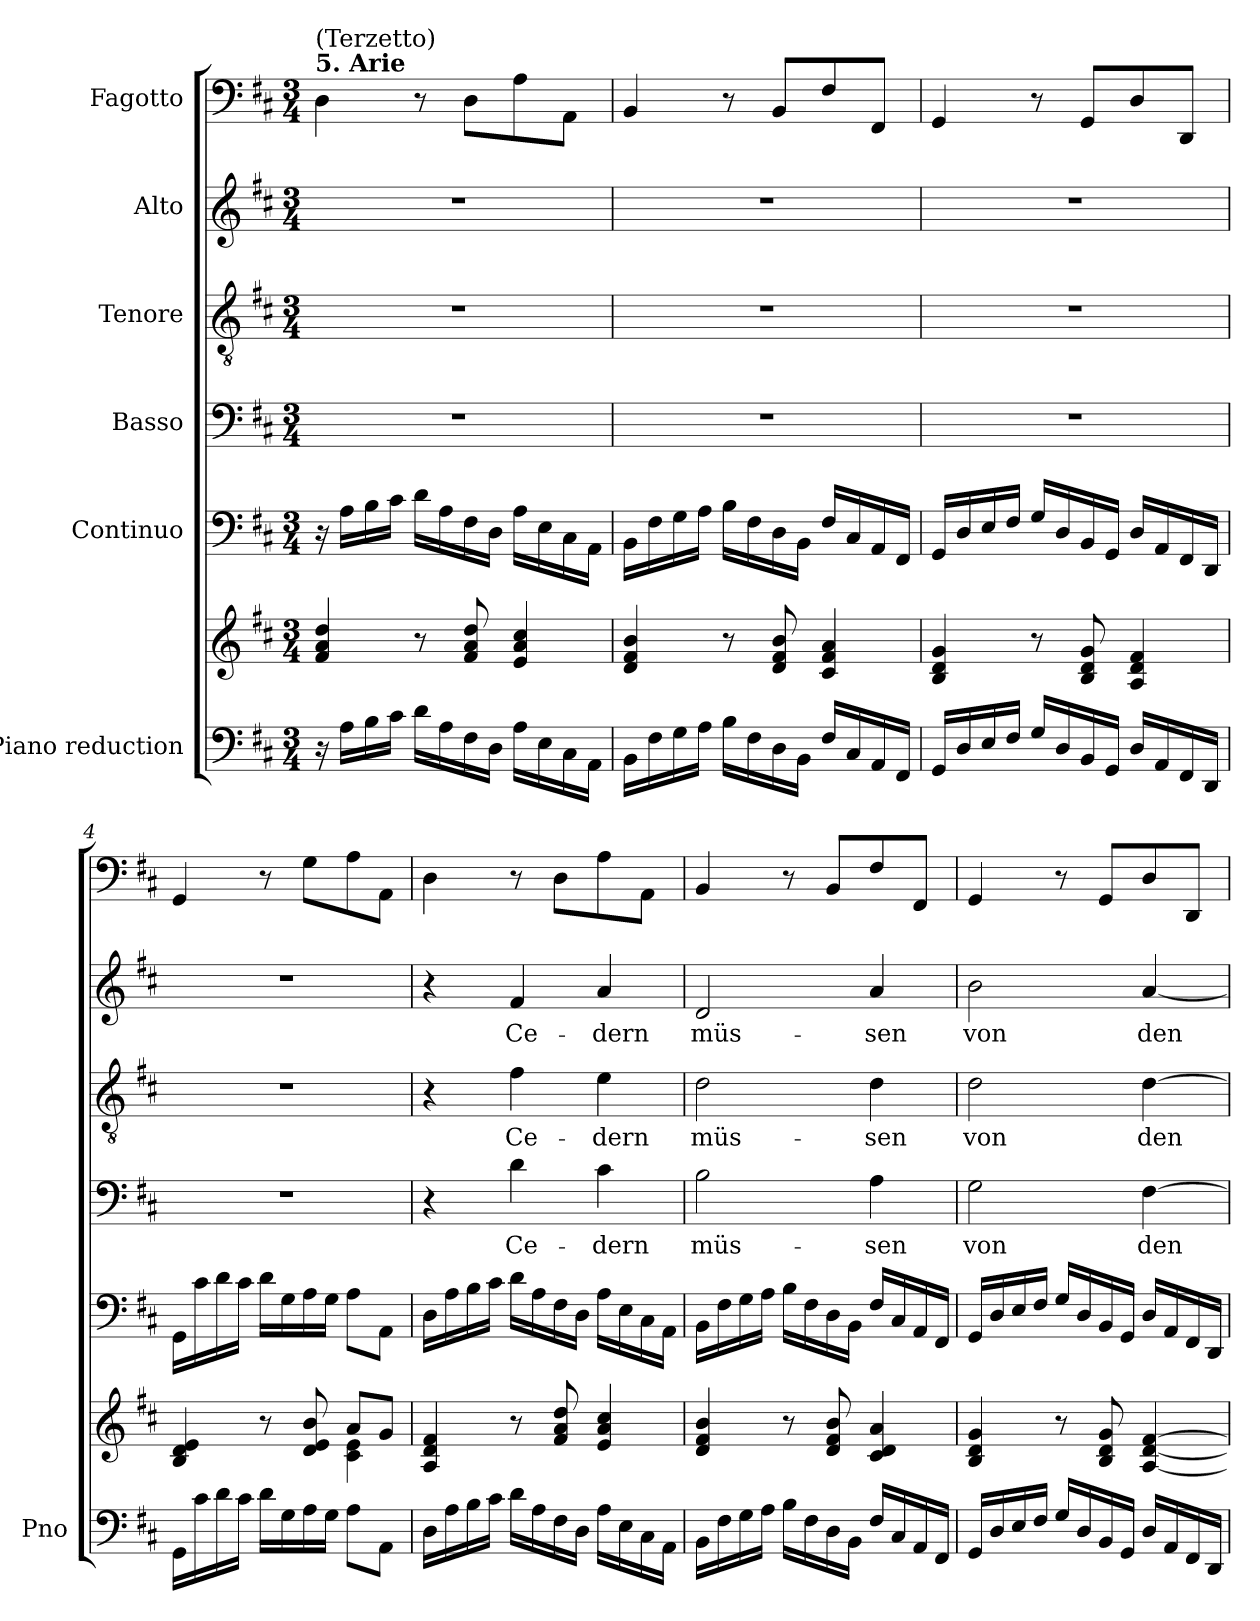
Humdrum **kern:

**kern	**kern	**kern	**kern	**text	**kern	**text	**kern	**text	**kern
*part6	*part6	*part5	*part4	*part4	*part3	*part3	*part2	*part2	*part1
*staff7	*staff6	*staff5	*staff4	*staff4	*staff3	*staff3	*staff2	*staff2	*staff1
*I"Piano reduction	*	*I"Continuo	*I"Basso	*	*I"Tenore	*	*I"Alto	*	*I"Fagotto
*I'Pno	*	*	*	*	*	*	*	*	*
*clefF4	*clefG2	*clefF4	*clefF4	*	*clefGv2	*	*clefG2	*	*clefF4
*k[f#c#]	*k[f#c#]	*k[f#c#]	*k[f#c#]	*	*k[f#c#]	*	*k[f#c#]	*	*k[f#c#]
*M3/4	*M3/4	*M3/4	*M3/4	*	*M3/4	*	*M3/4	*	*M3/4
=1	=1	=1	=1	=1	=1	=1	=1	=1	=1
!	!	!	!	!	!	!	!	!	!LO:TX:a:B:t=5. Arie
!	!	!	!	!	!	!	!	!	!LO:TX:a:t=(Terzetto)
16r	4f#!/ 4a!/ 4dd!/	16r	2.r	.	2.r	.	2.r	.	4D\
16A\LL	.	16A\LL	.	.	.	.	.	.	.
16B\	.	16B\	.	.	.	.	.	.	.
16c#\JJ	.	16c#\JJ	.	.	.	.	.	.	.
16d\LL	8r	16d\LL	.	.	.	.	.	.	8r
16A\	.	16A\	.	.	.	.	.	.	.
16F#\	8f#!/ 8a!/ 8dd!/	16F#\	.	.	.	.	.	.	8D\L
16D\JJ	.	16D\JJ	.	.	.	.	.	.	.
16A\LL	4e!/ 4a!/ 4cc#!/	16A\LL	.	.	.	.	.	.	8A\
16E\	.	16E\	.	.	.	.	.	.	.
16C#\	.	16C#\	.	.	.	.	.	.	8AA\J
16AA\JJ	.	16AA\JJ	.	.	.	.	.	.	.
=2	=2	=2	=2	=2	=2	=2	=2	=2	=2
16BB\LL	4d!/ 4f#!/ 4b!/	16BB\LL	2.r	.	2.r	.	2.r	.	4BB/
16F#\	.	16F#\	.	.	.	.	.	.	.
16G\	.	16G\	.	.	.	.	.	.	.
16A\JJ	.	16A\JJ	.	.	.	.	.	.	.
16B\LL	8r	16B\LL	.	.	.	.	.	.	8r
16F#\	.	16F#\	.	.	.	.	.	.	.
16D\	8d!/ 8f#!/ 8b!/	16D\	.	.	.	.	.	.	8BB/L
16BB\JJ	.	16BB\JJ	.	.	.	.	.	.	.
16F#/LL	4c#!/ 4f#!/ 4a!/	16F#/LL	.	.	.	.	.	.	8F#/
16C#/	.	16C#/	.	.	.	.	.	.	.
16AA/	.	16AA/	.	.	.	.	.	.	8FF#/J
16FF#/JJ	.	16FF#/JJ	.	.	.	.	.	.	.
=3	=3	=3	=3	=3	=3	=3	=3	=3	=3
16GG/LL	4B!/ 4d!/ 4g!/	16GG/LL	2.r	.	2.r	.	2.r	.	4GG/
16D/	.	16D/	.	.	.	.	.	.	.
16E/	.	16E/	.	.	.	.	.	.	.
16F#/JJ	.	16F#/JJ	.	.	.	.	.	.	.
16G/LL	8r	16G/LL	.	.	.	.	.	.	8r
16D/	.	16D/	.	.	.	.	.	.	.
16BB/	8B!/ 8d!/ 8g!/	16BB/	.	.	.	.	.	.	8GG/L
16GG/JJ	.	16GG/JJ	.	.	.	.	.	.	.
16D/LL	4A!/ 4d!/ 4f#!/	16D/LL	.	.	.	.	.	.	8D/
16AA/	.	16AA/	.	.	.	.	.	.	.
16FF#/	.	16FF#/	.	.	.	.	.	.	8DD/J
16DD/JJ	.	16DD/JJ	.	.	.	.	.	.	.
=4	=4	=4	=4	=4	=4	=4	=4	=4	=4
*	*^	*	*	*	*	*	*	*	*
16GG\LL	4B!/ 4d!/ 4e!/	4ryy	16GG\LL	2.r	.	2.r	.	2.r	.	4GG/
16c#\	.	.	16c#\	.	.	.	.	.	.	.
16d\	.	.	16d\	.	.	.	.	.	.	.
16c#\JJ	.	.	16c#\JJ	.	.	.	.	.	.	.
16d\LL	8r	8ryy	16d\LL	.	.	.	.	.	.	8r
16G\	.	.	16G\	.	.	.	.	.	.	.
16A\	8d!/ 8e!/ 8b!/	8ryy	16A\	.	.	.	.	.	.	8G\L
16G\JJ	.	.	16G\JJ	.	.	.	.	.	.	.
8A\L	8a!/L	4c#!\ 4e!\	8A\L	.	.	.	.	.	.	8A\
8AA\J	8g!/J	.	8AA\J	.	.	.	.	.	.	8AA\J
*	*v	*v	*	*	*	*	*	*	*	*
!!LO:LB:g=z
=5	=5	=5	=5	=5	=5	=5	=5	=5	=5
16D\LL	4A!/ 4d!/ 4f#!/	16D\LL	4r	.	4r	.	4r	.	4D\
16A\	.	16A\	.	.	.	.	.	.	.
16B\	.	16B\	.	.	.	.	.	.	.
16c#\JJ	.	16c#\JJ	.	.	.	.	.	.	.
!	!	!	!	!LO:LY:b	!	!LO:LY:b	!	!LO:LY:b	!
16d\LL	8r	16d\LL	4d\	Ce-	4f#\	Ce-	4f#/	Ce-	8r
16A\	.	16A\	.	.	.	.	.	.	.
16F#\	8f#!/ 8a!/ 8dd!/	16F#\	.	.	.	.	.	.	8D\L
16D\JJ	.	16D\JJ	.	.	.	.	.	.	.
!	!	!	!	!LO:LY:b	!	!LO:LY:b	!	!LO:LY:b	!
16A\LL	4e!/ 4a!/ 4cc#!/	16A\LL	4c#\	dern	4e\	dern	4a/	dern	8A\
16E\	.	16E\	.	.	.	.	.	.	.
16C#\	.	16C#\	.	.	.	.	.	.	8AA\J
16AA\JJ	.	16AA\JJ	.	.	.	.	.	.	.
=6	=6	=6	=6	=6	=6	=6	=6	=6	=6
!	!	!	!	!LO:LY:b	!	!LO:LY:b	!	!LO:LY:b	!
16BB\LL	4d!/ 4f#!/ 4b!/	16BB\LL	2B\	müs-	2d\	müs-	2d/	müs-	4BB/
16F#\	.	16F#\	.	.	.	.	.	.	.
16G\	.	16G\	.	.	.	.	.	.	.
16A\JJ	.	16A\JJ	.	.	.	.	.	.	.
16B\LL	8r	16B\LL	.	.	.	.	.	.	8r
16F#\	.	16F#\	.	.	.	.	.	.	.
16D\	8d!/ 8f#!/ 8b!/	16D\	.	.	.	.	.	.	8BB/L
16BB\JJ	.	16BB\JJ	.	.	.	.	.	.	.
!	!	!	!	!LO:LY:b	!	!LO:LY:b	!	!LO:LY:b	!
16F#/LL	4c#!/ 4d!/ 4a!/	16F#/LL	4A\	sen	4d\	sen	4a/	sen	8F#/
16C#/	.	16C#/	.	.	.	.	.	.	.
16AA/	.	16AA/	.	.	.	.	.	.	8FF#/J
16FF#/JJ	.	16FF#/JJ	.	.	.	.	.	.	.
=7	=7	=7	=7	=7	=7	=7	=7	=7	=7
!	!	!	!	!LO:LY:b	!	!LO:LY:b	!	!LO:LY:b	!
16GG/LL	4B!/ 4d!/ 4g!/	16GG/LL	2G\	von	2d\	von	2b\	von	4GG/
16D/	.	16D/	.	.	.	.	.	.	.
16E/	.	16E/	.	.	.	.	.	.	.
16F#/JJ	.	16F#/JJ	.	.	.	.	.	.	.
16G/LL	8r	16G/LL	.	.	.	.	.	.	8r
16D/	.	16D/	.	.	.	.	.	.	.
16BB/	8B!/ 8d!/ 8g!/	16BB/	.	.	.	.	.	.	8GG/L
16GG/JJ	.	16GG/JJ	.	.	.	.	.	.	.
!	!	!	!	!LO:LY:b	!	!LO:LY:b	!	!LO:LY:b	!
16D/LL	[4A!/ [4d!/ [4f#!/	16D/LL	[4F#\	den	[4d\	den	[4a/	den	8D/
16AA/	.	16AA/	.	.	.	.	.	.	.
16FF#/	.	16FF#/	.	.	.	.	.	.	8DD/J
16DD/JJ	.	16DD/JJ	.	.	.	.	.	.	.
=	=	=	=	=	=	=	=	=	=
*-	*-	*-	*-	*-	*-	*-	*-	*-	*-
